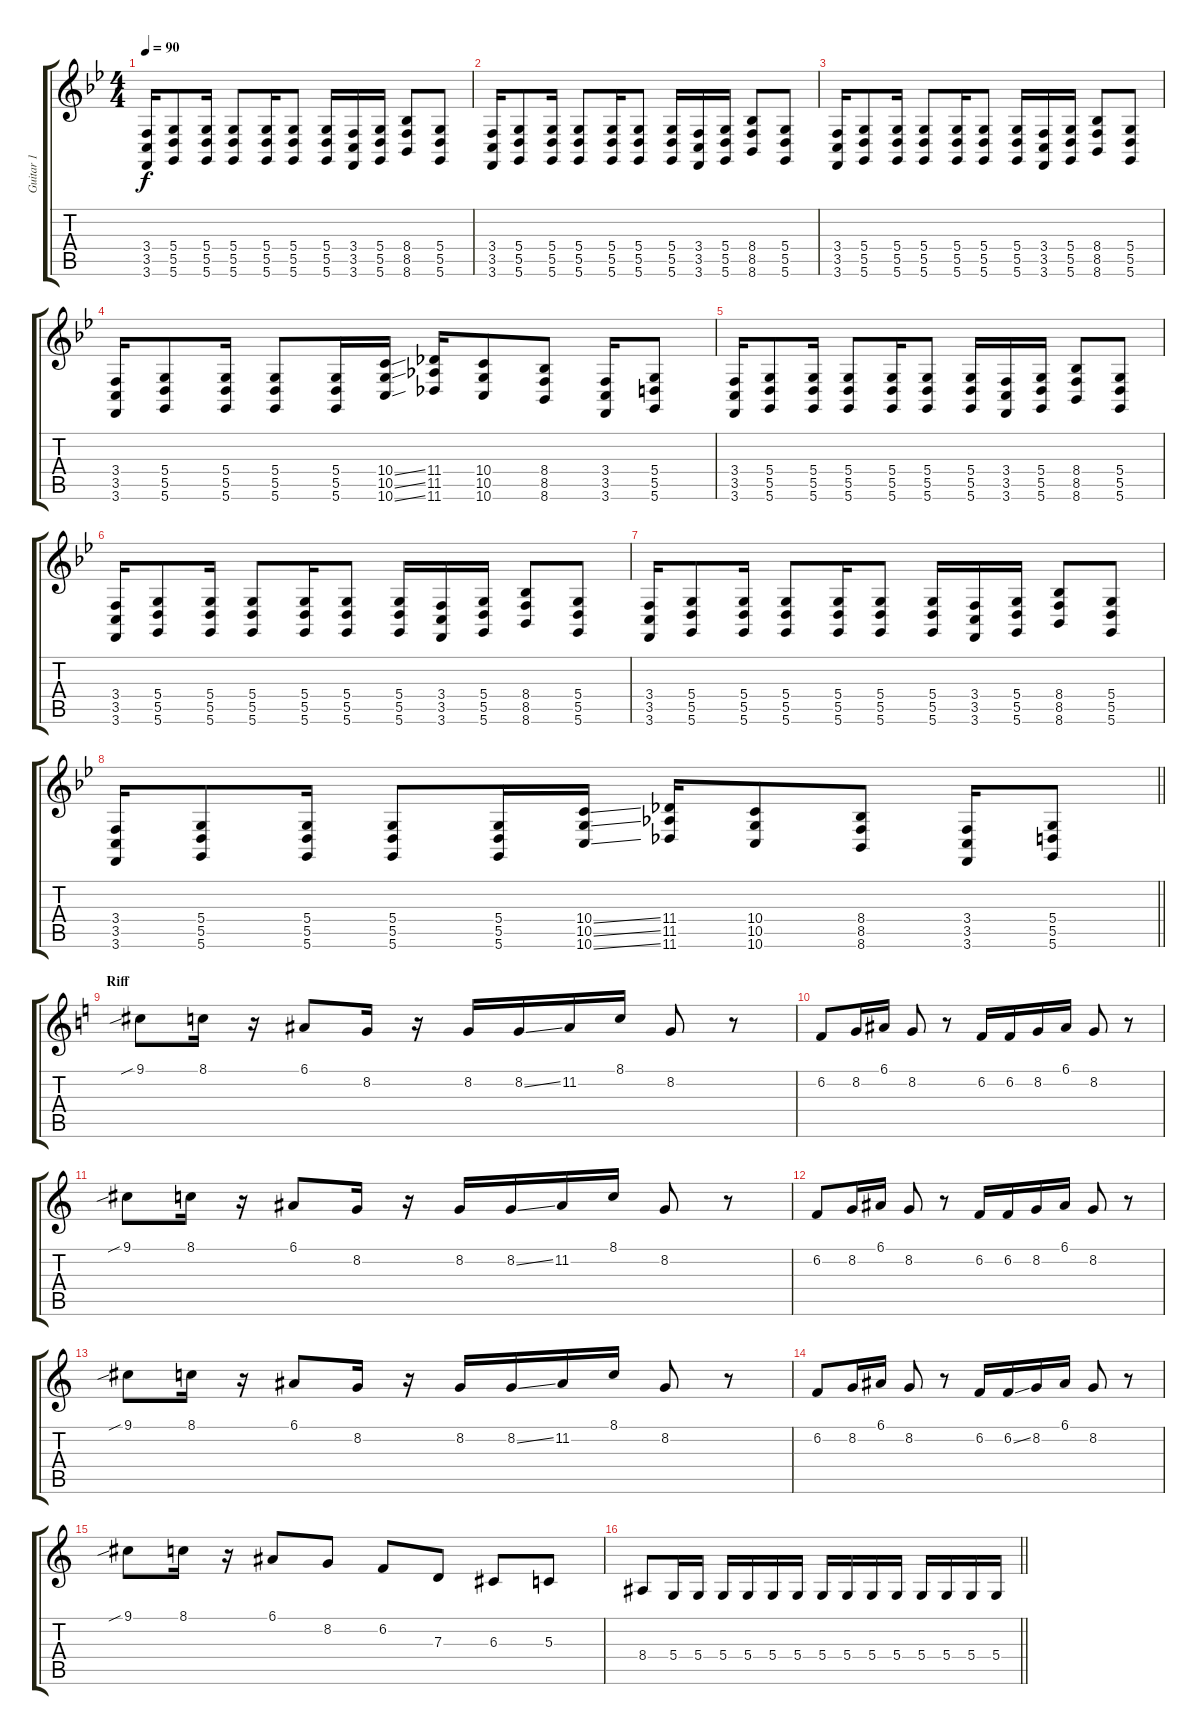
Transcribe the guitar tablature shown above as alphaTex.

\track ("Guitar 1" "Guitar 1") {instrument lead2sawtooth}
\staff {score tabs}
\tuning (E4 B3 G3 D3 A2 D2) {hide}
\ts (4 4)
\tempo 90
\clef g2
\ks gminor
(3.4 3.5 3.6).16{dy f} (5.4 5.5 5.6).8 (5.4 5.5 5.6).16 (5.4 5.5 5.6).8 (5.4 5.5 5.6).16 (5.4 5.5 5.6).8 (5.4 5.5 5.6).16 (3.4 3.5 3.6).16 (5.4 5.5 5.6).16 (8.4 8.5 8.6).8 (5.4 5.5 5.6).8 |
(3.4 3.5 3.6).16 (5.4 5.5 5.6).8 (5.4 5.5 5.6).16 (5.4 5.5 5.6).8 (5.4 5.5 5.6).16 (5.4 5.5 5.6).8 (5.4 5.5 5.6).16 (3.4 3.5 3.6).16 (5.4 5.5 5.6).16 (8.4 8.5 8.6).8 (5.4 5.5 5.6).8 |
(3.4 3.5 3.6).16 (5.4 5.5 5.6).8 (5.4 5.5 5.6).16 (5.4 5.5 5.6).8 (5.4 5.5 5.6).16 (5.4 5.5 5.6).8 (5.4 5.5 5.6).16 (3.4 3.5 3.6).16 (5.4 5.5 5.6).16 (8.4 8.5 8.6).8 (5.4 5.5 5.6).8 |
(3.4 3.5 3.6).16 (5.4 5.5 5.6).8 (5.4 5.5 5.6).16 (5.4 5.5 5.6).8 (5.4 5.5 5.6).16 (10.4{ss} 10.5{ss} 10.6{ss}).16 (11.4 11.5 11.6).16 (10.4 10.5 10.6).8 (8.4 8.5 8.6).8 (3.4 3.5 3.6).16 (5.4 5.5 5.6).8 |
(3.4 3.5 3.6).16 (5.4 5.5 5.6).8 (5.4 5.5 5.6).16 (5.4 5.5 5.6).8 (5.4 5.5 5.6).16 (5.4 5.5 5.6).8 (5.4 5.5 5.6).16 (3.4 3.5 3.6).16 (5.4 5.5 5.6).16 (8.4 8.5 8.6).8 (5.4 5.5 5.6).8 |
(3.4 3.5 3.6).16 (5.4 5.5 5.6).8 (5.4 5.5 5.6).16 (5.4 5.5 5.6).8 (5.4 5.5 5.6).16 (5.4 5.5 5.6).8 (5.4 5.5 5.6).16 (3.4 3.5 3.6).16 (5.4 5.5 5.6).16 (8.4 8.5 8.6).8 (5.4 5.5 5.6).8 |
(3.4 3.5 3.6).16 (5.4 5.5 5.6).8 (5.4 5.5 5.6).16 (5.4 5.5 5.6).8 (5.4 5.5 5.6).16 (5.4 5.5 5.6).8 (5.4 5.5 5.6).16 (3.4 3.5 3.6).16 (5.4 5.5 5.6).16 (8.4 8.5 8.6).8 (5.4 5.5 5.6).8 |
\barLineRight lightlight
(3.4 3.5 3.6).16 (5.4 5.5 5.6).8 (5.4 5.5 5.6).16 (5.4 5.5 5.6).8 (5.4 5.5 5.6).16 (10.4{ss} 10.5{ss} 10.6{ss}).16 (11.4 11.5 11.6).16 (10.4 10.5 10.6).8 (8.4 8.5 8.6).8 (3.4 3.5 3.6).16 (5.4 5.5 5.6).8 |
\section ("" "Riff")
\ks c
9.1{sib}.8 8.1.16 r.16 6.1.8 8.2.16 r.16 8.2.16 8.2{ss}.16 11.2.16 8.1.16 8.2.8 r.8 |
6.2.8 8.2.16 6.1.16 8.2.8 r.8 6.2.16 6.2.16 8.2.16 6.1.16 8.2.8 r.8 |
9.1{sib}.8 8.1.16 r.16 6.1.8 8.2.16 r.16 8.2.16 8.2{ss}.16 11.2.16 8.1.16 8.2.8 r.8 |
6.2.8 8.2.16 6.1.16 8.2.8 r.8 6.2.16 6.2.16 8.2.16 6.1.16 8.2.8 r.8 |
9.1{sib}.8 8.1.16 r.16 6.1.8 8.2.16 r.16 8.2.16 8.2{ss}.16 11.2.16 8.1.16 8.2.8 r.8 |
6.2.8 8.2.16 6.1.16 8.2.8 r.8 6.2.16 6.2{ss}.16 8.2.16 6.1.16 8.2.8 r.8 |
9.1{sib}.8 8.1.16 r.16 6.1.8 8.2.8 6.2.8 7.3.8 6.3.8 5.3.8 |
\barLineRight lightlight
8.4.8 5.4.16 5.4.16 5.4.16 5.4.16 5.4.16 5.4.16 5.4.16 5.4.16 5.4.16 5.4.16 5.4.16 5.4.16 5.4.16 5.4.16
